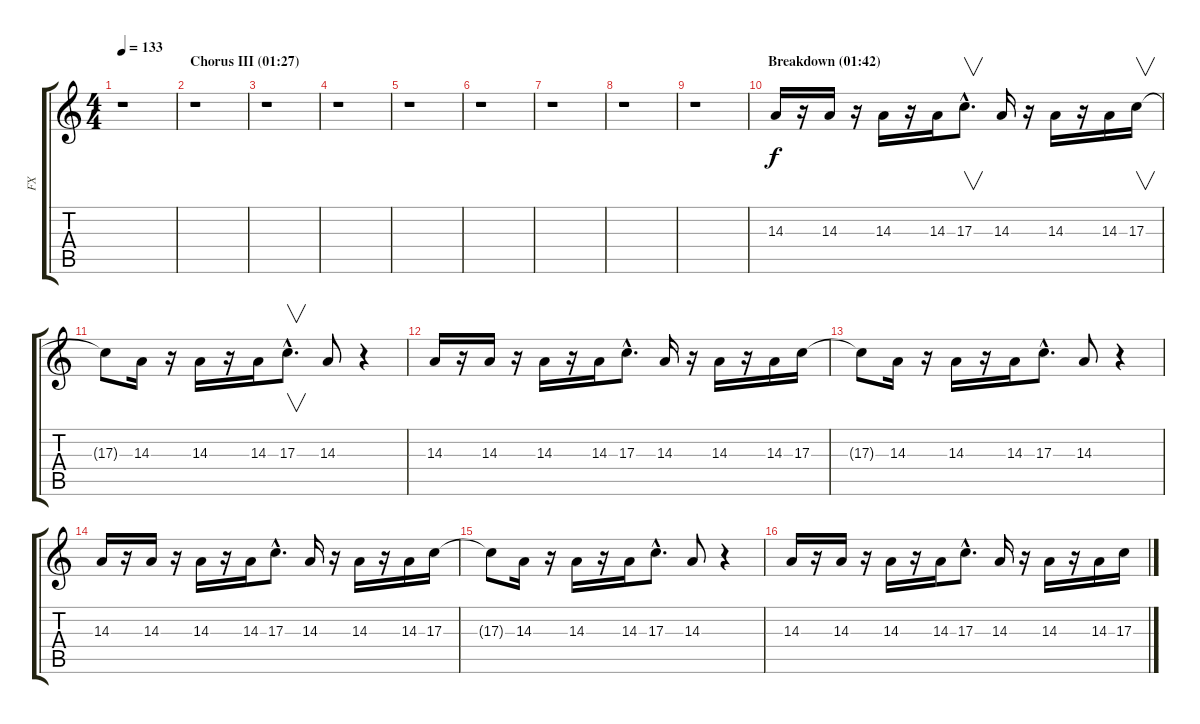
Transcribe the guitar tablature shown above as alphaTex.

\track ("FX" "FX") {instrument lead2sawtooth}
\staff {score tabs}
\tuning (E4 B3 G3 D3 A2 E2) {hide}
\ts (4 4)
\tempo 133
\clef g2
\ks c
r.1{dy f} |
\section ("" "Chorus III (01:27)")
r.1 |
r.1 |
r.1 |
r.1 |
r.1 |
r.1 |
r.1 |
r.1 |
\section ("" "Breakdown (01:42)")
14.3.16 r.16 14.3.16 r.16 14.3.16 r.16 14.3.16 17.3{hac}.8{v d} 14.3.16 r.16 14.3.16 r.16 14.3.16 17.3.16{v} |
17.3{t}.8 14.3.16 r.16 14.3.16 r.16 14.3.16 17.3{hac}.8{v d} 14.3.8 r.4 |
14.3.16 r.16 14.3.16 r.16 14.3.16 r.16 14.3.16 17.3{hac}.8{d} 14.3.16 r.16 14.3.16 r.16 14.3.16 17.3.16 |
17.3{t}.8 14.3.16 r.16 14.3.16 r.16 14.3.16 17.3{hac}.8{d} 14.3.8 r.4 |
14.3.16 r.16 14.3.16 r.16 14.3.16 r.16 14.3.16 17.3{hac}.8{d} 14.3.16 r.16 14.3.16 r.16 14.3.16 17.3.16 |
17.3{t}.8 14.3.16 r.16 14.3.16 r.16 14.3.16 17.3{hac}.8{d} 14.3.8 r.4 |
14.3.16 r.16 14.3.16 r.16 14.3.16 r.16 14.3.16 17.3{hac}.8{d} 14.3.16 r.16 14.3.16 r.16 14.3.16 17.3.16
